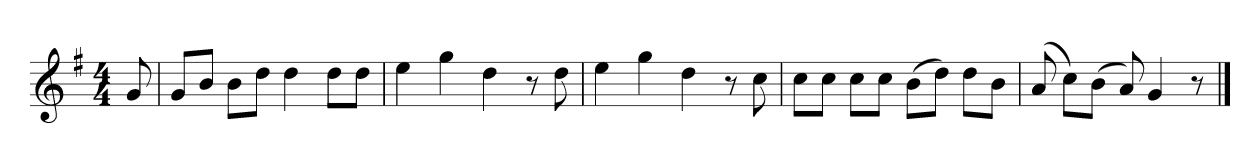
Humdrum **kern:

**kern
*part1
*staff1
*k[f#]
*M4/4
*MM120
=
8g
=1
8gL
8bJ
8bL
8ddJ
4dd
8ddL
8ddJ
=2
4ee
4gg
4dd
8r
8dd
=3
4ee
4gg
4dd
8r
8cc
=4
8ccL
8ccJ
8ccL
8ccJ
(8bL
8ddJ)
8ddL
8bJ
=5
(8a
8ccL)
(8bJ
8a)
4g
8r
==
*-
